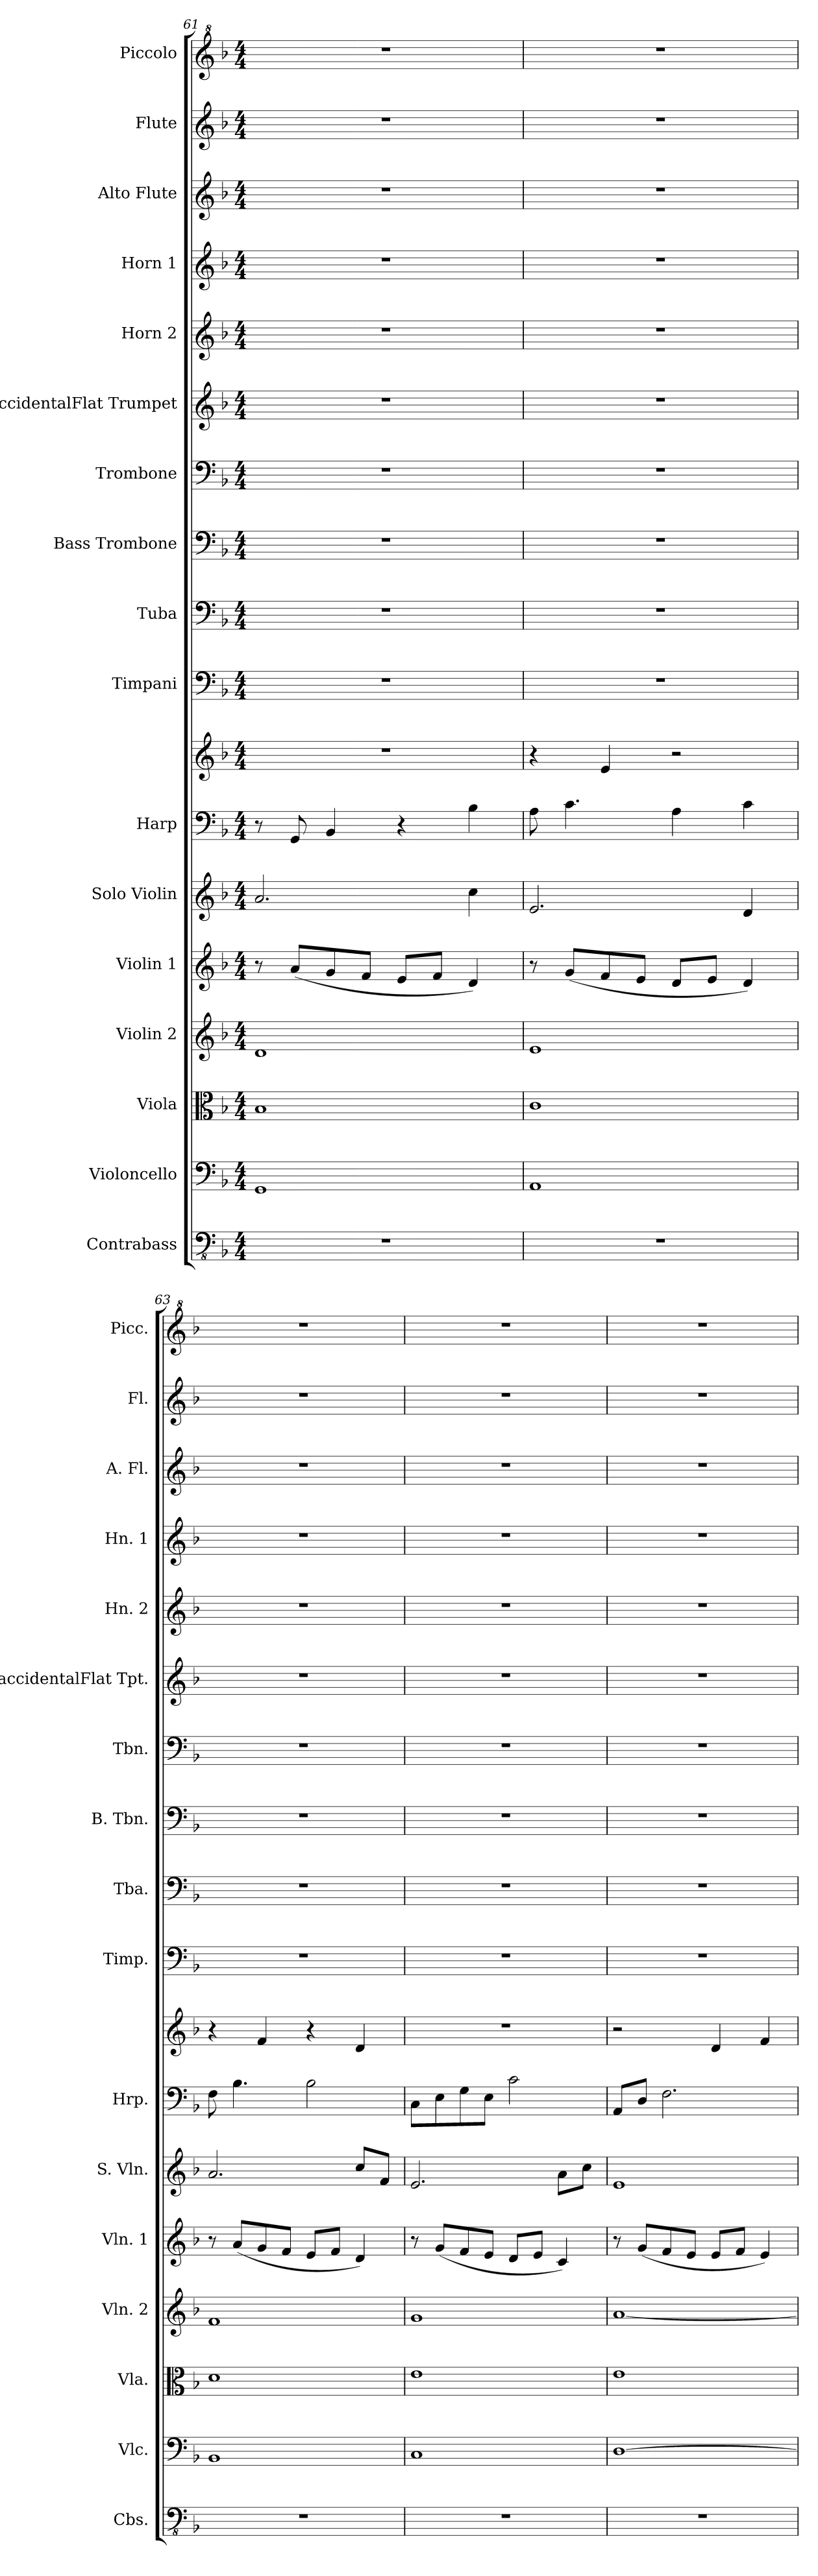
**kern	**kern	**kern	**kern	**kern	**kern	**kern	**kern	**kern	**kern	**kern	**kern	**kern	**kern	**kern	**kern	**kern	**kern
*part17	*part16	*part15	*part14	*part13	*part12	*part11	*part11	*part10	*part9	*part8	*part7	*part6	*part5	*part4	*part3	*part2	*part1
*staff18	*staff17	*staff16	*staff15	*staff14	*staff13	*staff12	*staff11	*staff10	*staff9	*staff8	*staff7	*staff6	*staff5	*staff4	*staff3	*staff2	*staff1
*I"Contrabass	*I"Violoncello	*I"Viola	*I"Violin 2	*I"Violin 1	*I"Solo Violin	*I"Harp	*	*I"Timpani	*I"Tuba	*I"Bass Trombone	*I"Trombone	*I"BaccidentalFlat Trumpet	*I"Horn 2	*I"Horn 1	*I"Alto Flute	*I"Flute	*I"Piccolo
*I'Cbs.	*I'Vlc.	*I'Vla.	*I'Vln. 2	*I'Vln. 1	*I'S. Vln.	*I'Hrp.	*	*I'Timp.	*I'Tba.	*I'B. Tbn.	*I'Tbn.	*I'BaccidentalFlat Tpt.	*I'Hn. 2	*I'Hn. 1	*I'A. Fl.	*I'Fl.	*I'Picc.
*clefFv4	*clefF4	*clefC3	*clefG2	*clefG2	*clefG2	*clefF4	*clefG2	*clefF4	*clefF4	*clefF4	*clefF4	*clefG2	*clefG2	*clefG2	*clefG2	*clefG2	*clefG^2
*	*	*	*	*	*	*	*	*	*	*	*	*ITrd1c2	*ITrd4c7	*ITrd4c7	*ITrd3c5	*	*ITrd-7c-12
*k[b-]	*k[b-]	*k[b-]	*k[b-]	*k[b-]	*k[b-]	*k[b-]	*k[b-]	*k[b-]	*k[b-]	*k[b-]	*k[b-]	*k[b-e-a-]	*k[b-e-]	*k[b-e-]	*k[]	*k[b-]	*k[b-]
*M4/4	*M4/4	*M4/4	*M4/4	*M4/4	*M4/4	*M4/4	*M4/4	*M4/4	*M4/4	*M4/4	*M4/4	*M4/4	*M4/4	*M4/4	*M4/4	*M4/4	*M4/4
=61	=61	=61	=61	=61	=61	=61	=61	=61	=61	=61	=61	=61	=61	=61	=61	=61	=61
1r	1GG	1B-	1d	8r	2.a/	8r	1r	1r	1r	1r	1r	1r	1r	1r	1r	1r	1r
.	.	.	.	(8a/L	.	8GG/	.	.	.	.	.	.	.	.	.	.	.
.	.	.	.	8g/	.	4BB-/	.	.	.	.	.	.	.	.	.	.	.
.	.	.	.	8f/J	.	.	.	.	.	.	.	.	.	.	.	.	.
.	.	.	.	8e/L	.	4r	.	.	.	.	.	.	.	.	.	.	.
.	.	.	.	8f/J	.	.	.	.	.	.	.	.	.	.	.	.	.
.	.	.	.	4d/)	4cc\	4B-\	.	.	.	.	.	.	.	.	.	.	.
=62	=62	=62	=62	=62	=62	=62	=62	=62	=62	=62	=62	=62	=62	=62	=62	=62	=62
1r	1AA	1c	1e	8r	2.e/	8A\	4r	1r	1r	1r	1r	1r	1r	1r	1r	1r	1r
.	.	.	.	(8g/L	.	4.c\	.	.	.	.	.	.	.	.	.	.	.
.	.	.	.	8f/	.	.	4e/	.	.	.	.	.	.	.	.	.	.
.	.	.	.	8e/J	.	.	.	.	.	.	.	.	.	.	.	.	.
.	.	.	.	8d/L	.	4A\	2r	.	.	.	.	.	.	.	.	.	.
.	.	.	.	8e/J	.	.	.	.	.	.	.	.	.	.	.	.	.
.	.	.	.	4d/)	4d/	4c\	.	.	.	.	.	.	.	.	.	.	.
=63	=63	=63	=63	=63	=63	=63	=63	=63	=63	=63	=63	=63	=63	=63	=63	=63	=63
1r	1BB-	1d	1f	8r	2.a/	8F\	4r	1r	1r	1r	1r	1r	1r	1r	1r	1r	1r
.	.	.	.	(8a/L	.	4.B-\	.	.	.	.	.	.	.	.	.	.	.
.	.	.	.	8g/	.	.	4f/	.	.	.	.	.	.	.	.	.	.
.	.	.	.	8f/J	.	.	.	.	.	.	.	.	.	.	.	.	.
.	.	.	.	8e/L	.	2B-\	4r	.	.	.	.	.	.	.	.	.	.
.	.	.	.	8f/J	.	.	.	.	.	.	.	.	.	.	.	.	.
.	.	.	.	4d/)	8cc/L	.	4d/	.	.	.	.	.	.	.	.	.	.
.	.	.	.	.	8f/J	.	.	.	.	.	.	.	.	.	.	.	.
=64	=64	=64	=64	=64	=64	=64	=64	=64	=64	=64	=64	=64	=64	=64	=64	=64	=64
1r	1C	1e	1g	8r	2.e/	8C\L	1r	1r	1r	1r	1r	1r	1r	1r	1r	1r	1r
.	.	.	.	(8g/L	.	8E\	.	.	.	.	.	.	.	.	.	.	.
.	.	.	.	8f/	.	8G\	.	.	.	.	.	.	.	.	.	.	.
.	.	.	.	8e/J	.	8E\J	.	.	.	.	.	.	.	.	.	.	.
.	.	.	.	8d/L	.	2c\	.	.	.	.	.	.	.	.	.	.	.
.	.	.	.	8e/J	.	.	.	.	.	.	.	.	.	.	.	.	.
.	.	.	.	4c/)	8a\L	.	.	.	.	.	.	.	.	.	.	.	.
.	.	.	.	.	8cc\J	.	.	.	.	.	.	.	.	.	.	.	.
=65	=65	=65	=65	=65	=65	=65	=65	=65	=65	=65	=65	=65	=65	=65	=65	=65	=65
1r	[1D	1e	[1a	8r	1e	8AA/L	2r	1r	1r	1r	1r	1r	1r	1r	1r	1r	1r
.	.	.	.	(8g/L	.	8D/J	.	.	.	.	.	.	.	.	.	.	.
.	.	.	.	8f/	.	2.F\	.	.	.	.	.	.	.	.	.	.	.
.	.	.	.	8e/J	.	.	.	.	.	.	.	.	.	.	.	.	.
.	.	.	.	8e/L	.	.	4d/	.	.	.	.	.	.	.	.	.	.
.	.	.	.	8f/J	.	.	.	.	.	.	.	.	.	.	.	.	.
.	.	.	.	4e/)	.	.	4f/	.	.	.	.	.	.	.	.	.	.
=	=	=	=	=	=	=	=	=	=	=	=	=	=	=	=	=	=
*-	*-	*-	*-	*-	*-	*-	*-	*-	*-	*-	*-	*-	*-	*-	*-	*-	*-
